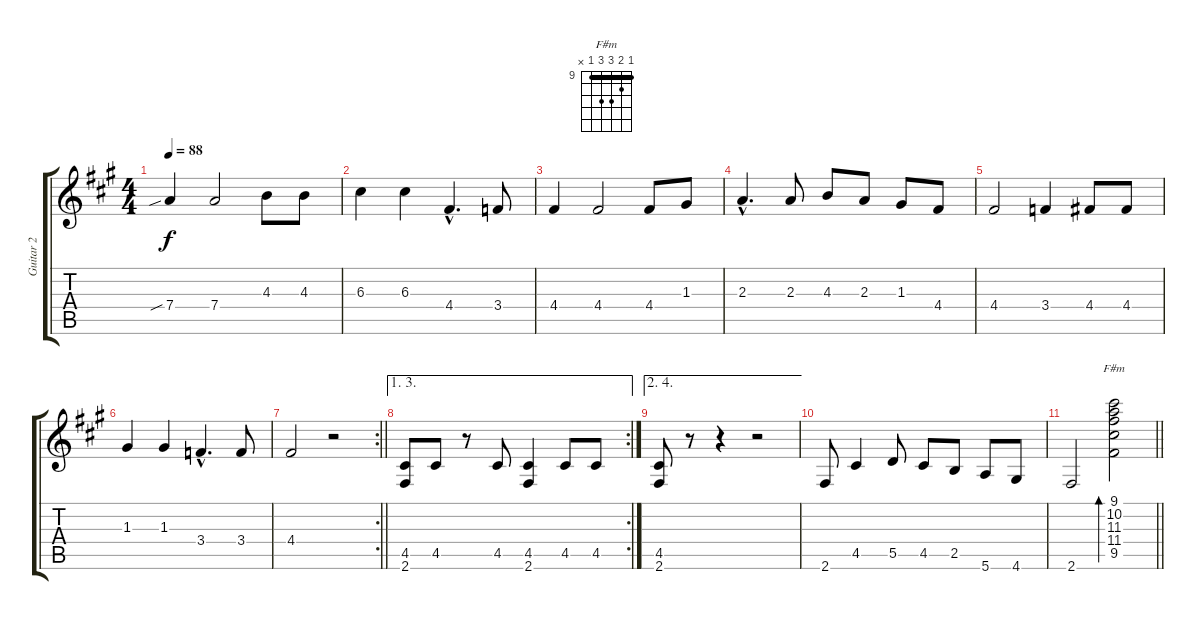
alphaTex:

\track ("Guitar 2" "Guitar 2") {instrument acousticguitarnylon}
\staff {score tabs}
\tuning (E4 B3 G3 D3 A2 E2) {hide}
\chord ("F#m" 9 10 11 11 9 x) {firstfret 9 barre 9}
\ts (4 4)
\tempo 88
\clef g2
\ks f#minor
7.4{sib}.4{dy f} 7.4.2 4.3.8 4.3.8 |
6.3.4 6.3.4 4.4{hac}.4{d} 3.4.8 |
4.4.4 4.4.2 4.4.8 1.3.8 |
2.3{hac}.4{d} 2.3.8 4.3.8 2.3.8 1.3.8 4.4.8 |
4.4.2 3.4.4 4.4.8 4.4.8 |
1.3.4 1.3.4 3.4{hac}.4{d} 3.4.8 |
\rc 2
\barLineRight lightlight
4.4.2 r.2 |
\ae (1 3)
\rc 2
(4.5 2.6).8 4.5.8 r.8 4.5.8 (4.5 2.6).4 4.5.8 4.5.8 |
\ae (2 4)
(4.5 2.6).8 r.8 r.4 r.2 |
2.6.8 4.5.4 5.5.8 4.5.8 2.5.8 5.6.8 4.6.8 |
\barLineRight lightlight
2.6.2 (9.1 10.2 11.3 11.4 9.5).2{bd 480 ch "F#m"}
